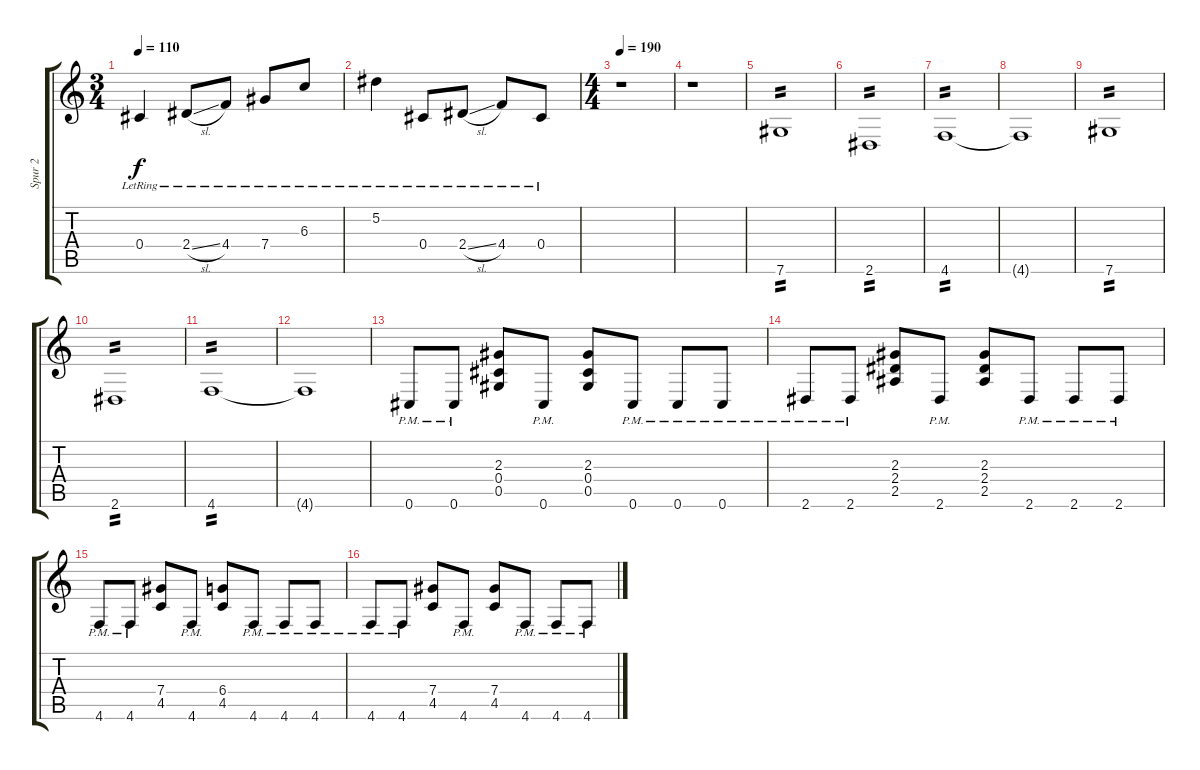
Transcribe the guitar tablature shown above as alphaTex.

\track ("Spur 2" "Spur 2") {instrument distortionguitar}
\staff {score tabs}
\tuning (Eb4 Bb3 Gb3 Db3 Ab2 Db2) {hide}
\ts (3 4)
\tempo 110
\clef g2
\ks c
0.4{lr}.4{dy f} 2.4{sl lr}.8 4.4{lr}.8 7.4{lr}.8 6.3{lr}.8 |
5.2{lr}.4 0.4{lr}.8 2.4{sl lr}.8 4.4{lr}.8 0.4{lr}.8 |
\ts (4 4)
\tempo 190
r.1{instrument distortionguitar} |
r.1 |
7.6.1{tp 2} |
2.6.1{tp 2} |
4.6.1{tp 2} |
4.6{t}.1 |
7.6.1{tp 2} |
2.6.1{tp 2} |
4.6.1{tp 2} |
4.6{t}.1 |
0.6{pm}.8 0.6{pm}.8 (2.3 0.4 0.5).8 0.6{pm}.8 (2.3 0.4 0.5).8 0.6{pm}.8 0.6{pm}.8 0.6{pm}.8 |
2.6{pm}.8 2.6{pm}.8 (2.3 2.4 2.5).8 2.6{pm}.8 (2.3 2.4 2.5).8 2.6{pm}.8 2.6{pm}.8 2.6{pm}.8 |
4.6{pm}.8 4.6{pm}.8 (7.4 4.5).8 4.6{pm}.8 (6.4 4.5).8 4.6{pm}.8 4.6{pm}.8 4.6{pm}.8 |
4.6{pm}.8 4.6{pm}.8 (7.4 4.5).8 4.6{pm}.8 (7.4 4.5).8 4.6{pm}.8 4.6{pm}.8 4.6{pm}.8
